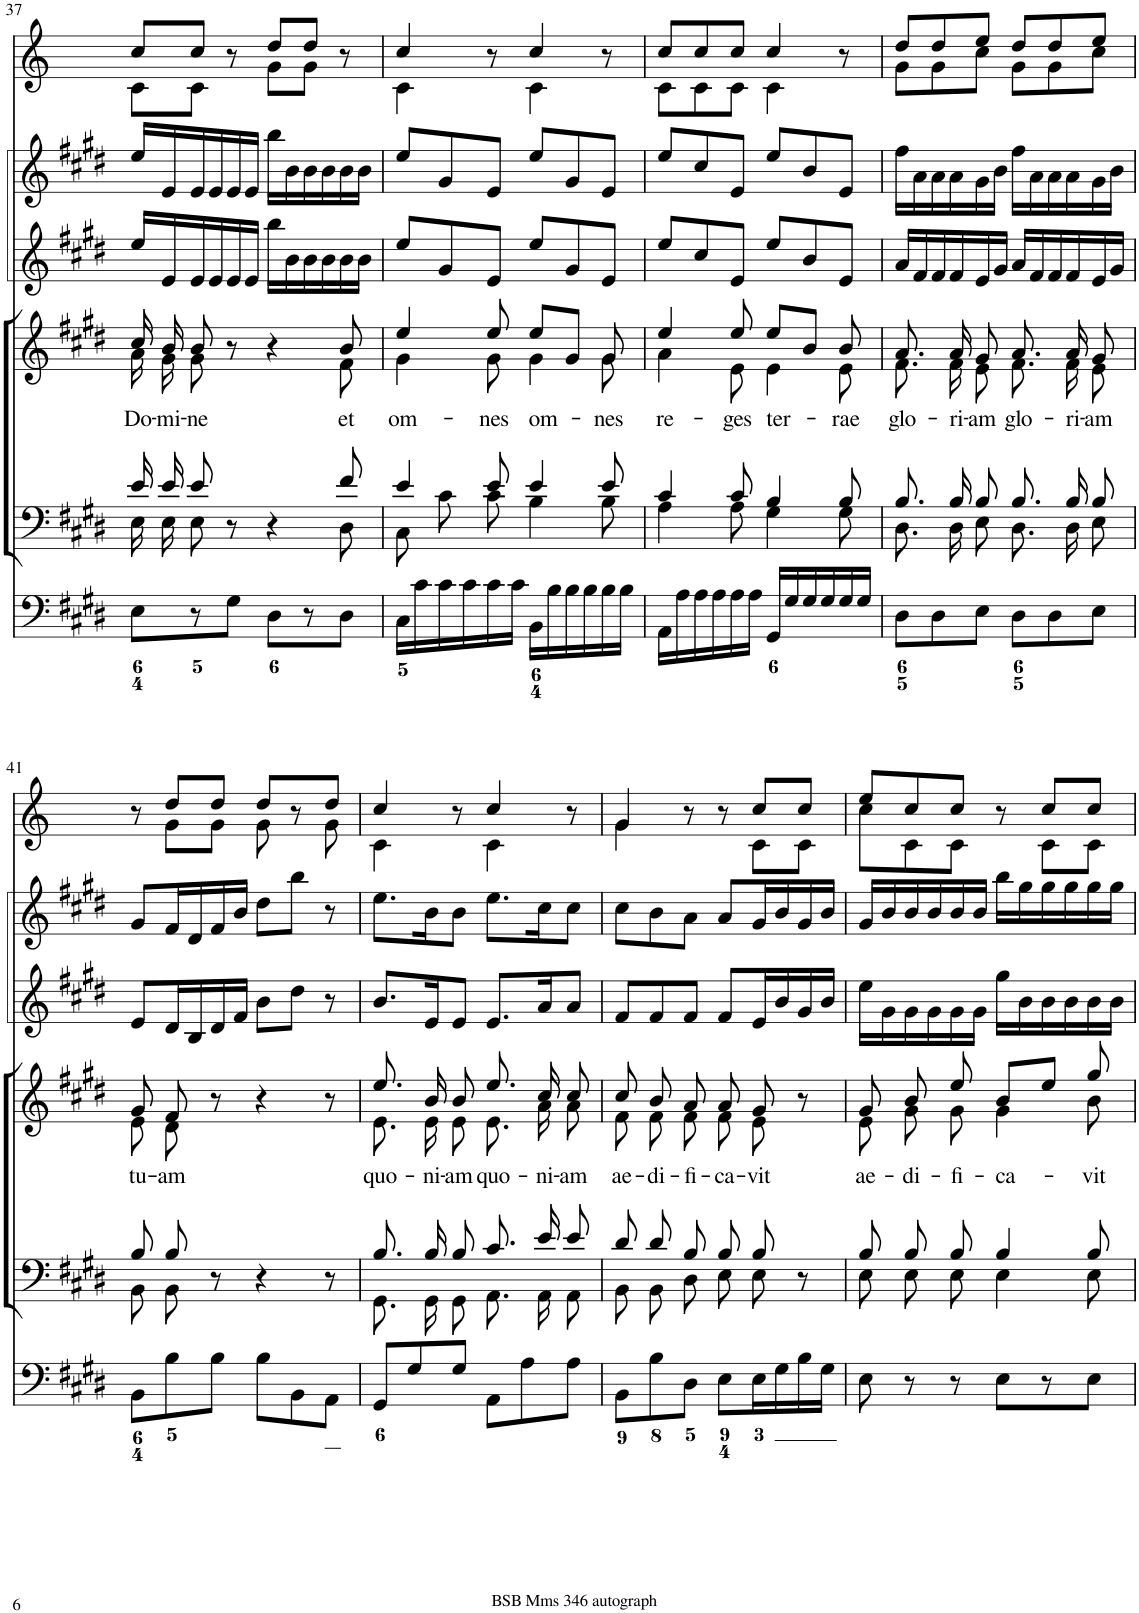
**kern	**kern	**kern	**text	**kern	**kern	**kern
*part6	*part5	*part4	*part4	*part3	*part2	*part1
*staff6	*staff5	*staff4	*staff4	*staff3	*staff2	*staff1
*I"Organ	*I"Voice	*I"Voice	*	*I"Violin	*I"Violini	*I"Corni in E
*	*	*	*	*I'Vln	*I'Vln	*
!!LO:PB:g=z
*clefF4	*clefF4	*clefG2	*	*clefG2	*clefG2	*clefG2
*	*	*	*	*	*	*Trd5c8
*k[f#c#g#d#]	*k[f#c#g#d#]	*k[f#c#g#d#]	*	*k[f#c#g#d#]	*k[f#c#g#d#]	*k[]
*M6/8	*M6/8	*M6/8	*	*M6/8	*M6/8	*M6/8
=37	=37	=37	=37	=37	=37	=37
*	*^	*	*	*	*	*
!	!	!	!	!LO:LY:b	!	!	!
*	*	*	*^	*	*	*	*^
8E\L	16e/LL	16E\LL	16cc#/	16a\	Do-	16ee/LL	16ee/LL	8cc/L	8c\L
!	!	!	!	!	!LO:LY:b	!	!	!	!
.	16e/J	16E\J	16b/	16g#\	-mi-	16e/	16e/	.	.
!	!	!	!	!	!LO:LY:b	!	!	!	!
8r	8e/J	8E\	8b/	8g#\	-ne	16e/	16e/	8cc/J	8c\J
.	.	.	.	.	.	16e/	16e/	.	.
8G#\J	8r	4.ryy	8r	4.ryy	.	16e/	16e/	8r	8ryy
.	.	.	.	.	.	16e/JJ	16e/JJ	.	.
8D#\L	4r	.	4r	.	.	16bb\LL	16bb\LL	8dd/L	8g\L
.	.	.	.	.	.	16b\	16b\	.	.
8r	.	.	.	.	.	16b\	16b\	8dd/J	8g\J
.	.	.	.	.	.	16b\	16b\	.	.
!	!	!	!	!	!LO:LY:b	!	!	!	!
8D#\J	8f#/	8D#\J	8b/	8f#\	et	16b\	16b\	8r	8ryy
.	.	.	.	.	.	16b\JJ	16b\JJ	.	.
=38	=38	=38	=38	=38	=38	=38	=38	=38	=38
!	!	!	!	!	!LO:LY:b	!	!	!	!
16C#\LL	4e/	8C#\L	4ee/	4g#\	om-	8ee/L	8ee/L	4cc/	4c\
16c#\	.	.	.	.	.	.	.	.	.
16c#\	.	8c#\	.	.	.	8g#/	8g#/	.	.
16c#\	.	.	.	.	.	.	.	.	.
!	!	!	!	!	!LO:LY:b	!	!	!	!
16c#\	8e/	8c#\J	8ee/	8g#\	-nes	8e/J	8e/J	8r	8ryy
16c#\JJ	.	.	.	.	.	.	.	.	.
!	!	!	!	!	!LO:LY:b	!	!	!	!
16BB\LL	4e/	4B\	8ee/L	4g#\	om-	8ee/L	8ee/L	4cc/	4c\
16B\	.	.	.	.	.	.	.	.	.
16B\	.	.	8g#/J	.	.	8g#/	8g#/	.	.
16B\	.	.	.	.	.	.	.	.	.
!	!	!	!	!	!LO:LY:b	!	!	!	!
16B\	8e/	8B\	8g#/	8g#\	-nes	8e/J	8e/J	8r	8ryy
16B\JJ	.	.	.	.	.	.	.	.	.
=39	=39	=39	=39	=39	=39	=39	=39	=39	=39
!	!	!	!	!	!LO:LY:b	!	!	!	!
16AA\LL	4c#/	4A\	4ee/	4a\	re-	8ee/L	8ee/L	8cc/L	8c\L
16A\	.	.	.	.	.	.	.	.	.
16A\	.	.	.	.	.	8cc#/	8cc#/	8cc/	8c\
16A\	.	.	.	.	.	.	.	.	.
!	!	!	!	!	!LO:LY:b	!	!	!	!
16A\	8c#/	8A\	8ee/	8e\	-ges	8e/J	8e/J	8cc/J	8c\J
16A\JJ	.	.	.	.	.	.	.	.	.
!	!	!	!	!	!LO:LY:b	!	!	!	!
16GG#/LL	4B/	4G#\	8ee/L	4e\	ter-	8ee/L	8ee/L	4cc/	4c\
16G#/	.	.	.	.	.	.	.	.	.
16G#/	.	.	8b/J	.	.	8b/	8b/	.	.
16G#/	.	.	.	.	.	.	.	.	.
!	!	!	!	!	!LO:LY:b	!	!	!	!
16G#/	8B/	8G#\	8b/	8e\	-rae	8e/J	8e/J	8r	8ryy
16G#/JJ	.	.	.	.	.	.	.	.	.
=40	=40	=40	=40	=40	=40	=40	=40	=40	=40
!	!	!	!	!	!LO:LY:b	!	!	!	!
8D#\L	8.B/L	8.D#\L	8.a/	8.f#\	glo-	16a/LL	16ff#\LL	8dd/L	8g\L
.	.	.	.	.	.	16f#/	16a\	.	.
8D#\	.	.	.	.	.	16f#/	16a\	8dd/	8g\
!	!	!	!	!	!LO:LY:b	!	!	!	!
.	16B/K	16D#\K	16a/	16f#\	-ri-	16f#/	16a\	.	.
!	!	!	!	!	!LO:LY:b	!	!	!	!
8E\J	8B/J	8E\J	8g#/	8e\	-am	16e/	16g#\	8ee/J	8cc\J
.	.	.	.	.	.	16g#/JJ	16b\JJ	.	.
!	!	!	!	!	!LO:LY:b	!	!	!	!
8D#\L	8.B/L	8.D#\L	8.a/	8.f#\	glo-	16a/LL	16ff#\LL	8dd/L	8g\L
.	.	.	.	.	.	16f#/	16a\	.	.
8D#\	.	.	.	.	.	16f#/	16a\	8dd/	8g\
!	!	!	!	!	!LO:LY:b	!	!	!	!
.	16B/K	16D#\K	16a/	16f#\	-ri-	16f#/	16a\	.	.
!	!	!	!	!	!LO:LY:b	!	!	!	!
8E\J	8B/J	8E\J	8g#/	8e\	-am	16e/	16g#\	8ee/J	8cc\J
.	.	.	.	.	.	16g#/JJ	16b\JJ	.	.
!!LO:LB:g=z	!!
=41	=41	=41	=41	=41	=41	=41	=41	=41	=41
!	!	!	!	!	!LO:LY:b	!	!	!	!
8BB\L	8B/L	8BB\L	8g#/	8e\	tu-	8e/L	8g#/L	8r	8ryy
!	!	!	!	!	!LO:LY:b	!	!	!	!
8B\	8B/J	8BB\J	8f#/	8d#\	-am	16d#/L	16f#/L	8dd/L	8g\L
.	.	.	.	.	.	16B/	16d#/	.	.
8B\J	8r	2ryy	8r	2ryy	.	16d#/	16f#/	8dd/J	8g\J
.	.	.	.	.	.	16f#/JJ	16b/JJ	.	.
8B\L	4r	.	4r	.	.	8b\L	8dd#\L	8dd/L	8g\
8BB\	.	.	.	.	.	8dd#\J	8bb\J	8r	8ryy
8AA\J	8r	.	8r	.	.	8r	8r	8dd/J	8g\
=42	=42	=42	=42	=42	=42	=42	=42	=42	=42
!	!	!	!	!	!LO:LY:b	!	!	!	!
8GG#/L	8.B/L	8.GG#\L	8.ee/	8.e\	quo-	8.b/L	8.ee\L	4cc/	4c\
8G#/	.	.	.	.	.	.	.	.	.
!	!	!	!	!	!LO:LY:b	!	!	!	!
.	16B/K	16GG#\K	16b/	16e\	-ni-	16e/K	16b\K	.	.
!	!	!	!	!	!LO:LY:b	!	!	!	!
8G#/J	8B/J	8GG#\J	8b/	8e\	-am	8e/J	8b\J	8r	8ryy
!	!	!	!	!	!LO:LY:b	!	!	!	!
8AA\L	8.c#/L	8.AA\L	8.ee/	8.e\	quo-	8.e/L	8.ee\L	4cc/	4c\
8A\	.	.	.	.	.	.	.	.	.
!	!	!	!	!	!LO:LY:b	!	!	!	!
.	16e/K	16AA\K	16cc#/	16a\	-ni-	16a/K	16cc#\K	.	.
!	!	!	!	!	!LO:LY:b	!	!	!	!
8A\J	8e/J	8AA\J	8cc#/	8a\	-am	8a/J	8cc#\J	8r	8ryy
=43	=43	=43	=43	=43	=43	=43	=43	=43	=43
!	!	!	!	!	!LO:LY:b	!	!	!	!
8BB\L	8d#/L	8BB\L	8cc#/	8f#\	ae-	8f#/L	8cc#\L	4g/	4g\
!	!	!	!	!	!LO:LY:b	!	!	!	!
8B\	8d#/	8BB\J	8b/	8f#\	-di-	8f#/	8b\	.	.
!	!	!	!	!	!LO:LY:b	!	!	!	!
8D#\J	8B/J	8D#\L	8a/	8f#\	-fi-	8f#/J	8a\J	8r	4ryy
!	!	!	!	!	!LO:LY:b	!	!	!	!
8E\L	8B/L	8E\	8a/	8f#\	-ca-	8f#/L	8a/L	8r	.
!	!	!	!	!	!LO:LY:b	!	!	!	!
16E\L	8B/J	8E\J	8g#/	8e\	-vit	16e/L	16g#/L	8cc/L	8c\L
16G#\	.	.	.	.	.	16b/	16b/	.	.
16B\	8r	8ryy	8r	8ryy	.	16g#/	16g#/	8cc/J	8c\J
16G#\JJ	.	.	.	.	.	16b/JJ	16b/JJ	.	.
=44	=44	=44	=44	=44	=44	=44	=44	=44	=44
!	!	!	!	!	!LO:LY:b	!	!	!	!
8E\	8B/L	8E\L	8g#/	8e\	ae-	16ee\LL	16g#/LL	8ee/L	8cc\L
.	.	.	.	.	.	16g#\	16b/	.	.
!	!	!	!	!	!LO:LY:b	!	!	!	!
8r	8B/	8E\	8b/	8g#\	-di-	16g#\	16b/	8cc/	8c\
.	.	.	.	.	.	16g#\	16b/	.	.
!	!	!	!	!	!LO:LY:b	!	!	!	!
8r	8B/J	8E\J	8ee/	8g#\	-fi-	16g#\	16b/	8cc/J	8c\J
.	.	.	.	.	.	16g#\JJ	16b/JJ	.	.
!	!	!	!	!	!LO:LY:b	!	!	!	!
8E\L	4B/	4E\	8b/L	4g#\	-ca-	16gg#\LL	16bb\LL	8r	8ryy
.	.	.	.	.	.	16b\	16gg#\	.	.
8r	.	.	8ee/J	.	.	16b\	16gg#\	8cc/L	8c\L
.	.	.	.	.	.	16b\	16gg#\	.	.
!	!	!	!	!	!LO:LY:b	!	!	!	!
8E\J	8B/	8E\	8gg#/	8b\	-vit	16b\	16gg#\	8cc/J	8c\J
.	.	.	.	.	.	16b\JJ	16gg#\JJ	.	.
*	*v	*v	*	*	*	*	*	*v	*v
*	*	*v	*v	*	*	*	*
=	=	=	=	=	=	=
*-	*-	*-	*-	*-	*-	*-
